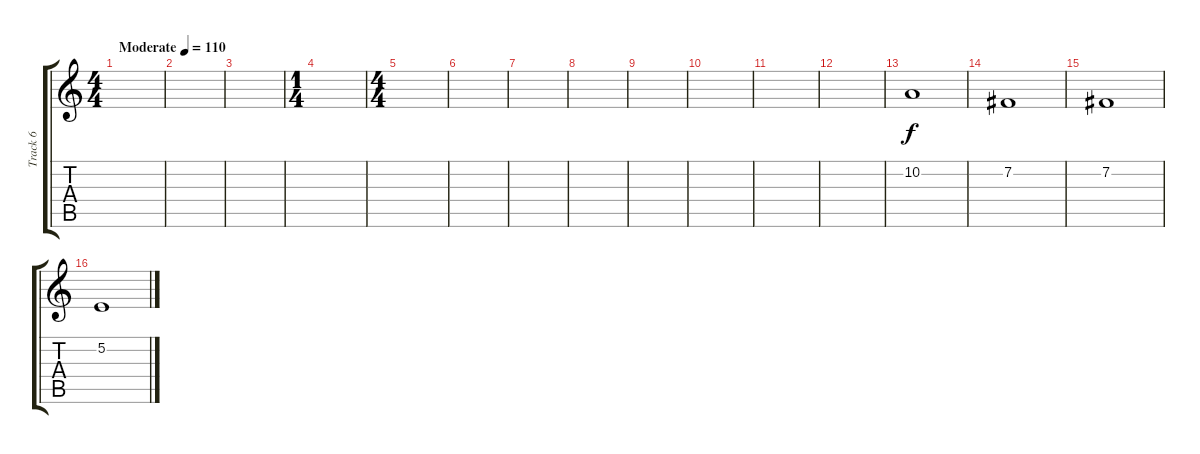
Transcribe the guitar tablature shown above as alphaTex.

\track ("Track 6" "Track 6") {instrument electricpiano1}
\staff {score tabs}
\tuning (E4 B3 G3 D3 A2 D2) {hide}
\ts (4 4)
\tempo (110 "Moderate")
\clef g2
\ks c
|
|
|
\ts (1 4)
|
\ts (4 4)
|
|
|
|
|
|
|
|
10.2.1 |
7.2.1 |
7.2.1 |
5.2.1
